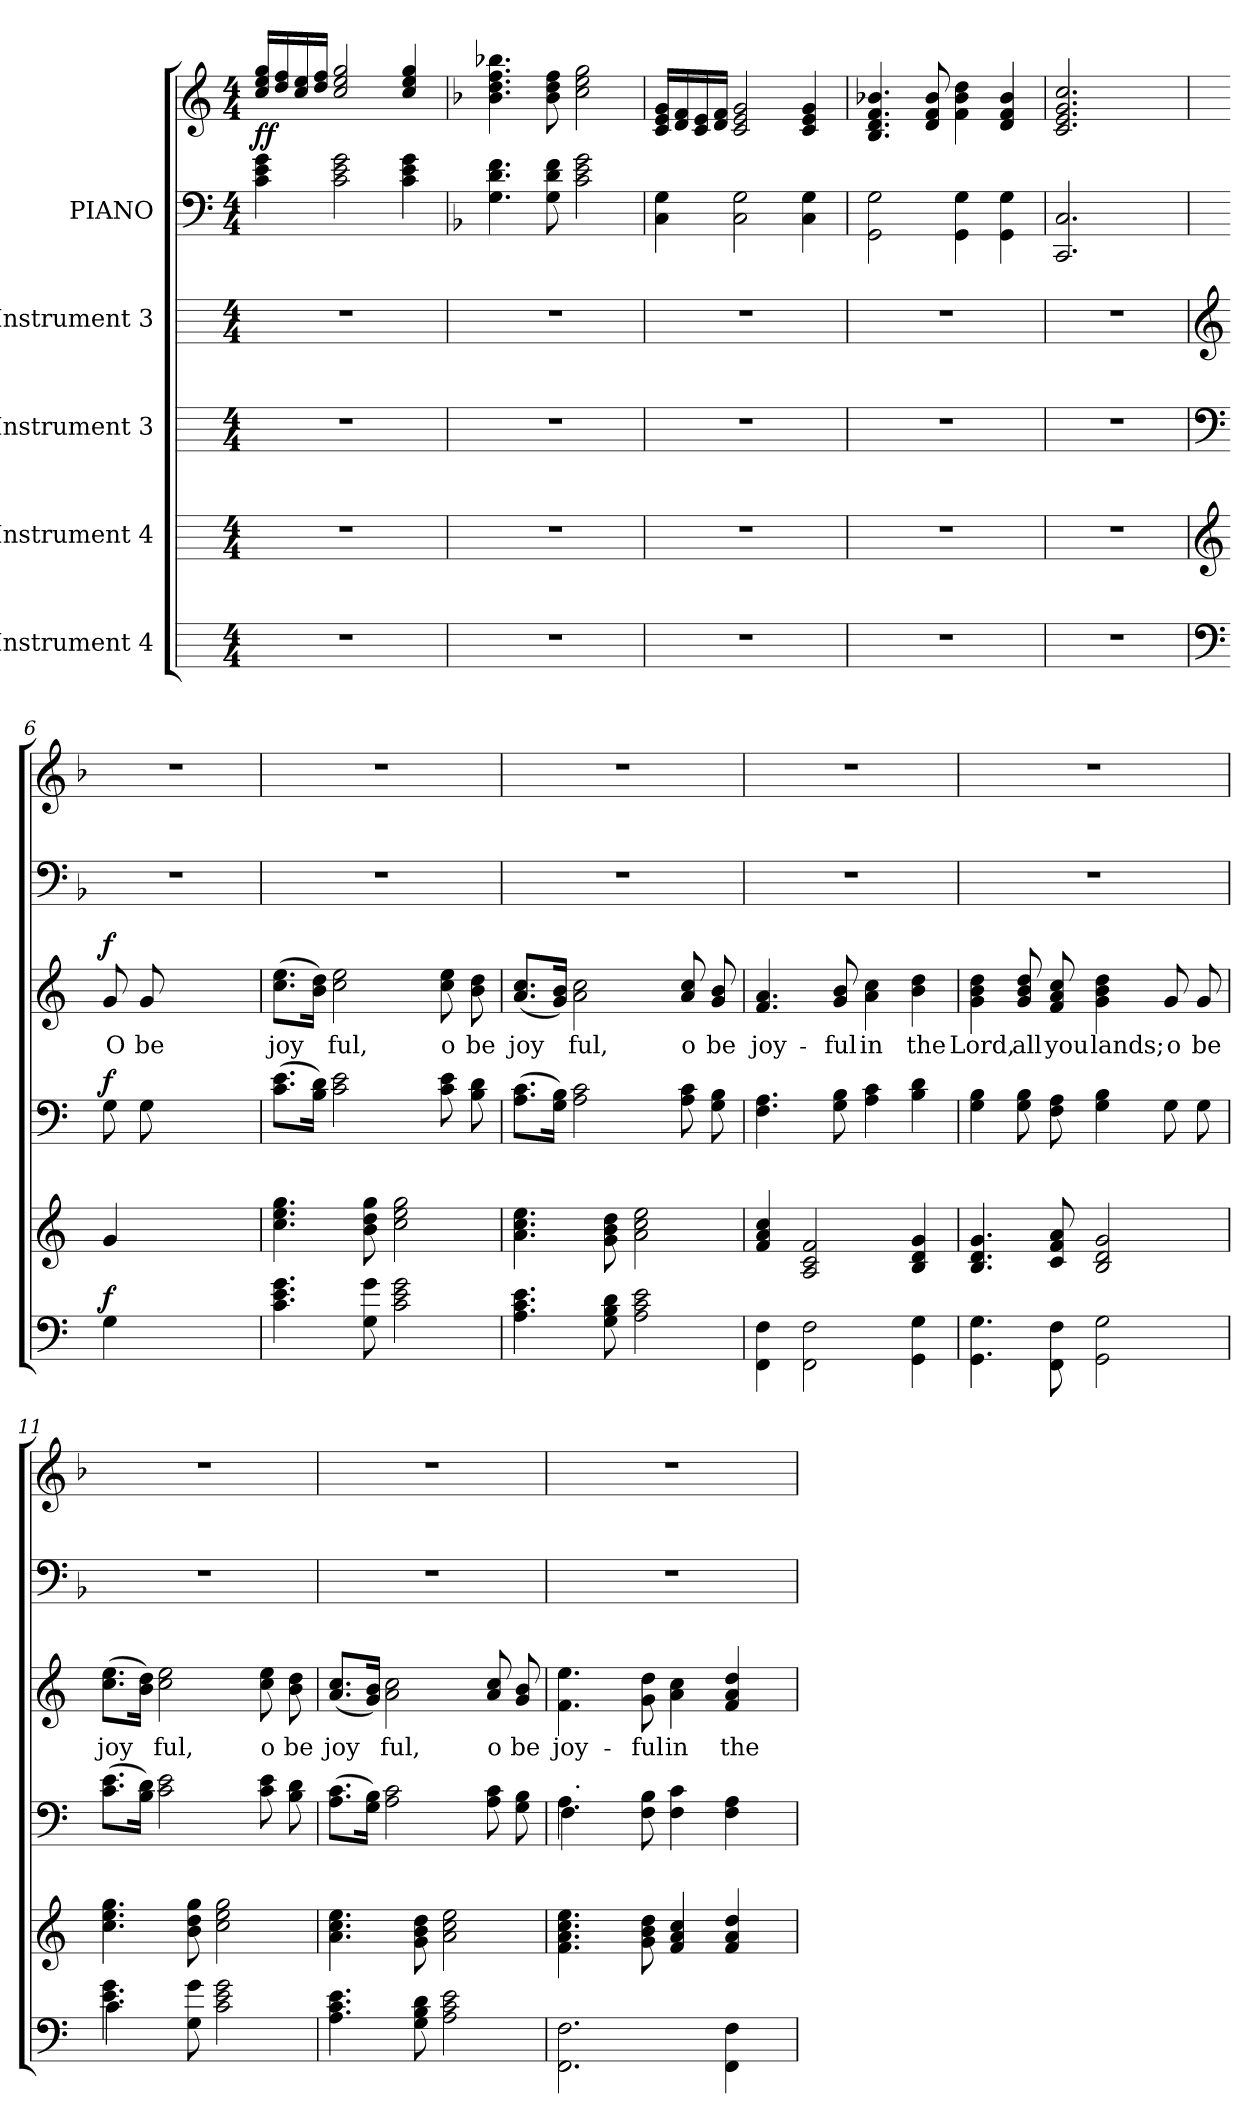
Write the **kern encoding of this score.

**kern	**dynam	**kern	**kern	**dynam	**kern	**text	**dynam	**kern	**kern	**dynam
*part5	*part5	*part4	*part3	*part3	*part2	*part2	*part2	*part1	*part1	*part1
*staff6	*staff6	*staff5	*staff4	*staff4	*staff3	*staff3	*staff3	*staff2	*staff1	*staff1/2
*I"Instrument 4	*	*I"Instrument 4	*I"Instrument 3	*	*I"Instrument 3	*	*	*I"PIANO	*	*
!!LO:PB:g=z
*stria5	*	*stria5	*stria5	*	*stria5	*	*	*stria5	*stria5	*
*	*	*	*	*	*	*	*	*clefF4	*clefG2	*
*k[]	*	*k[]	*k[]	*	*k[]	*	*	*k[]	*k[]	*
*C:	*	*C:	*C:	*	*C:	*	*	*C:	*C:	*
*M4/4	*	*M4/4	*M4/4	*	*M4/4	*	*	*M4/4	*M4/4	*
=1	=1	=1	=1	=1	=1	=1	=1	=1	=1	=1
!	!	!	!	!	!	!	!	!	!	!LO:DY:a=2
1r	.	1r	1r	.	1r	.	.	4g\ 4e\ 4c\	16gg/ 16ee/ 16cc/L	ff
.	.	.	.	.	.	.	.	.	16ff/ 16dd/	.
.	.	.	.	.	.	.	.	.	16ee/ 16cc/	.
.	.	.	.	.	.	.	.	.	16ff/ 16dd/J	.
.	.	.	.	.	.	.	.	2g\ 2e\ 2c\	2gg/ 2cc/ 2ee/	.
.	.	.	.	.	.	.	.	4g\ 4e\ 4c\	4gg/ 4cc/ 4ee/	.
=2	=2	=2	=2	=2	=2	=2	=2	=2	=2	=2
*	*	*	*	*	*	*	*	*k[b-]	*k[b-]	*
*	*	*	*	*	*	*	*	*F:	*F:	*
1r	.	1r	1r	.	1r	.	.	4.d\ 4.G\ 4.f\	4.bb-X\ 4.ff\ 4.dd\ 4.b-\	.
.	.	.	.	.	.	.	.	8d\ 8G\ 8f\	8ff\ 8dd\ 8b-\	.
.	.	.	.	.	.	.	.	2e\ 2c\ 2g\	2ee\ 2cc\ 2gg\	.
=3	=3	=3	=3	=3	=3	=3	=3	=3	=3	=3
1r	.	1r	1r	.	1r	.	.	4G\ 4C\	16g/ 16e/ 16c/L	.
.	.	.	.	.	.	.	.	.	16f/ 16d/	.
.	.	.	.	.	.	.	.	.	16e/ 16c/	.
.	.	.	.	.	.	.	.	.	16f/ 16d/J	.
.	.	.	.	.	.	.	.	2G\ 2C\	2g/ 2c/ 2e/	.
.	.	.	.	.	.	.	.	4C\ 4G\	4g/ 4e/ 4c/	.
=4	=4	=4	=4	=4	=4	=4	=4	=4	=4	=4
1r	.	1r	1r	.	1r	.	.	2GG\ 2G\	4.b-X/ 4.f/ 4.d/ 4.B-/	.
.	.	.	.	.	.	.	.	.	8b-/ 8f/ 8d/	.
.	.	.	.	.	.	.	.	4G\ 4GG\	4dd\ 4b-\ 4f\	.
.	.	.	.	.	.	.	.	4G\ 4GG\	4b-/ 4f/ 4d/	.
=5	=5	=5	=5	=5	=5	=5	=5	=5	=5	=5
1r	.	1r	1r	.	1r	.	.	2.C/ 2.CC/	2.cc/ 2.g/ 2.e/ 2.c/	.
.	.	.	.	.	.	.	.	4ryy	4ryy	.
!!LO:LB:g=z
=6	=6	=6	=6	=6	=6	=6	=6	=6	=6	=6
*clefF4	*	*clefG2	*clefF4	*	*clefG2	*	*	*	*	*
!	!LO:DY:a	!	!	!LO:DY:a	!	!LO:LY:b:cj	!LO:DY:a	!	!	!
4G\	f	4g/	8G\	f	8g/	O	f	1r	1r	.
!	!	!	!	!	!	!LO:LY:b:cj	!	!	!	!
.	.	.	8G\	.	8g/	be	.	.	.	.
2.ryy	.	2.ryy	2.ryy	.	2.ryy	.	.	.	.	.
=7	=7	=7	=7	=7	=7	=7	=7	=7	=7	=7
!	!	!	!	!	!	!LO:LY:b:cj	!	!	!	!
4.e\ 4.c\ 4.g\	.	4.gg\ 4.ee\ 4.cc\	(>8.c\ 8.e\L	.	(>8.cc\ 8.ee\L	joy-	.	1r	1r	.
!	!	!	!	!	!	!LO:LY:b:cj	!	!	!	!
.	.	.	16B\ 16d\J)	.	16dd\ 16b\J)	--	.	.	.	.
!	!	!	!	!	!	!LO:LY:b:cj	!	!	!	!
.	.	.	2c\ 2e\	.	2cc\ 2ee\	-ful,	.	.	.	.
8G\ 8g\	.	8dd\ 8b\ 8gg\	.	.	.	.	.	.	.	.
2g\ 2e\ 2c\	.	2gg\ 2cc\ 2ee\	.	.	.	.	.	.	.	.
!	!	!	!	!	!	!LO:LY:b:cj	!	!	!	!
.	.	.	8e\ 8c\	.	8ee\ 8cc\	o	.	.	.	.
!	!	!	!	!	!	!LO:LY:b:cj	!	!	!	!
.	.	.	8B\ 8d\	.	8b\ 8dd\	be	.	.	.	.
=8	=8	=8	=8	=8	=8	=8	=8	=8	=8	=8
!	!	!	!	!	!	!LO:LY:b:cj	!	!	!	!
4.c\ 4.A\ 4.e\	.	4.ee\ 4.cc\ 4.a\	(>8.A\ 8.c\L	.	(<8.cc/ 8.a/L	joy-	.	1r	1r	.
!	!	!	!	!	!	!LO:LY:b:cj	!	!	!	!
.	.	.	16G\ 16B\J)	.	16g/ 16b/J)	--	.	.	.	.
!	!	!	!	!	!	!LO:LY:b:cj	!	!	!	!
.	.	.	2c\ 2A\	.	2a\ 2cc\	-ful,	.	.	.	.
8B\ 8G\ 8d\	.	8b\ 8g\ 8dd\	.	.	.	.	.	.	.	.
2c\ 2A\ 2e\	.	2cc\ 2a\ 2ee\	.	.	.	.	.	.	.	.
!	!	!	!	!	!	!LO:LY:b:cj	!	!	!	!
.	.	.	8A\ 8c\	.	8a/ 8cc/	o	.	.	.	.
!	!	!	!	!	!	!LO:LY:b:cj	!	!	!	!
.	.	.	8B\ 8G\	.	8g/ 8b/	be	.	.	.	.
=9	=9	=9	=9	=9	=9	=9	=9	=9	=9	=9
!	!	!	!	!	!	!LO:LY:b:cj	!	!	!	!
4FF\ 4F\	.	4cc/ 4a/ 4f/	4.A\ 4.F\	.	4.f/ 4.a/	joy-	.	1r	1r	.
2FF\ 2F\	.	2c/ 2A/ 2f/	.	.	.	.	.	.	.	.
!	!	!	!	!	!	!LO:LY:b:cj	!	!	!	!
.	.	.	8G\ 8B\	.	8g/ 8b/	-ful	.	.	.	.
!	!	!	!	!	!	!LO:LY:b:cj	!	!	!	!
.	.	.	4c\ 4A\	.	4cc\ 4a\	in	.	.	.	.
!	!	!	!	!	!	!LO:LY:b:cj	!	!	!	!
4G\ 4GG\	.	4g/ 4d/ 4B/	4B\ 4d\	.	4dd\ 4b\	the	.	.	.	.
!!LO:LB:g=z
=10	=10	=10	=10	=10	=10	=10	=10	=10	=10	=10
!	!	!	!	!	!	!LO:LY:b:cj	!	!	!	!
4.G\ 4.GG\	.	4.g/ 4.d/ 4.B/	4B\ 4G\	.	4b\ 4g\ 4dd\	Lord,	.	1r	1r	.
!	!	!	!	!	!	!LO:LY:b:cj	!	!	!	!
.	.	.	8G\ 8B\	.	8b/ 8g/ 8dd/	all	.	.	.	.
!	!	!	!	!	!	!LO:LY:b:cj	!	!	!	!
8F\ 8FF\	.	8a/ 8f/ 8c/	8F\ 8A\	.	8cc/ 8a/ 8f/	you	.	.	.	.
!	!	!	!	!	!	!LO:LY:b:cj	!	!	!	!
2GG\ 2G\	.	2g/ 2d/ 2B/	4G\ 4B\	.	4b\ 4g\ 4dd\	lands;	.	.	.	.
!	!	!	!	!	!	!LO:LY:b:cj	!	!	!	!
.	.	.	8G\	.	8g/	o	.	.	.	.
!	!	!	!	!	!	!LO:LY:b:cj	!	!	!	!
.	.	.	8G\	.	8g/	be	.	.	.	.
=11	=11	=11	=11	=11	=11	=11	=11	=11	=11	=11
*^	*	*	*	*	*	*	*	*	*	*
!	!	!	!	!	!	!	!LO:LY:b:cj	!	!	!	!
4.e\ 4.g\	4c\	.	4.ee\ 4.cc\ 4.gg\	(>8.c\ 8.e\L	.	(>8.ee\ 8.cc\L	joy-	.	1r	1r	.
!	!	!	!	!	!	!	!LO:LY:b:cj	!	!	!	!
.	.	.	.	16B\ 16d\J)	.	16b\ 16dd\J)	--	.	.	.	.
!	!	!	!	!	!	!	!LO:LY:b:cj	!	!	!	!
.	2.ryy	.	.	2e\ 2c\	.	2ee\ 2cc\	-ful,	.	.	.	.
8G\ 8g\	.	.	8dd\ 8b\ 8gg\	.	.	.	.	.	.	.	.
2g\ 2e\ 2c\	.	.	2gg\ 2cc\ 2ee\	.	.	.	.	.	.	.	.
!	!	!	!	!	!	!	!LO:LY:b:cj	!	!	!	!
.	.	.	.	8e\ 8c\	.	8cc\ 8ee\	o	.	.	.	.
!	!	!	!	!	!	!	!LO:LY:b:cj	!	!	!	!
.	.	.	.	8d\ 8B\	.	8dd\ 8b\	be	.	.	.	.
*v	*v	*	*	*	*	*	*	*	*	*	*
=12	=12	=12	=12	=12	=12	=12	=12	=12	=12	=12
!	!	!	!	!	!	!LO:LY:b:cj	!	!	!	!
4.c\ 4.A\ 4.e\	.	4.ee\ 4.cc\ 4.a\	(>8.A\ 8.c\L	.	(<8.cc/ 8.a/L	joy-	.	1r	1r	.
!	!	!	!	!	!	!LO:LY:b:cj	!	!	!	!
.	.	.	16G\ 16B\J)	.	16g/ 16b/J)	--	.	.	.	.
!	!	!	!	!	!	!LO:LY:b:cj	!	!	!	!
.	.	.	2A\ 2c\	.	2cc\ 2a\	-ful,	.	.	.	.
8d\ 8B\ 8G\	.	8dd\ 8b\ 8g\	.	.	.	.	.	.	.	.
2c\ 2A\ 2e\	.	2cc\ 2a\ 2ee\	.	.	.	.	.	.	.	.
!	!	!	!	!	!	!LO:LY:b:cj	!	!	!	!
.	.	.	8A\ 8c\	.	8cc/ 8a/	o	.	.	.	.
!	!	!	!	!	!	!LO:LY:b:cj	!	!	!	!
.	.	.	8G\ 8B\	.	8b/ 8g/	be	.	.	.	.
!!LO:PB:g=z
=13	=13	=13	=13	=13	=13	=13	=13	=13	=13	=13
*	*	*	*^	*	*	*	*	*	*	*
!	!	!	!	!	!	!	!LO:LY:b:cj	!	!	!	!
*	*	*	*	*^	*	*	*	*	*	*	*
2.F\ 2.FF\	.	4.cc\ 4.a\ 4.f\ 4.ee\	4.A\	4F\	32.ryy	.	4.f\ 4.ee\	joy-	.	1r	1r	.
!	!	!	!	!	!LO:TX:a:t=.	!	!	!	!	!	!	!
.	.	.	.	.	2ryy	.	.	.	.	.	.	.
.	.	.	.	2.ryy	.	.	.	.	.	.	.	.
!	!	!	!	!	!	!	!	!LO:LY:b:cj	!	!	!	!
.	.	8dd\ 8b\ 8g\	8F\ 8B\	.	.	.	8g\ 8dd\	-ful	.	.	.	.
!	!	!	!	!	!	!	!	!LO:LY:b:cj	!	!	!	!
.	.	4cc/ 4f/ 4a/	4F\ 4c\	.	.	.	4a\ 4cc\	in	.	.	.	.
.	.	.	.	.	4ryy	.	.	.	.	.	.	.
!	!	!	!	!	!	!	!	!LO:LY:b:cj	!	!	!	!
4FF\ 4F\	.	4dd/ 4a/ 4f/	4A\ 4F\	.	.	.	4dd/ 4f/ 4a/	the	.	.	.	.
.	.	.	.	.	8ryy	.	.	.	.	.	.	.
.	.	.	.	.	16ryy	.	.	.	.	.	.	.
.	.	.	.	.	64ryy	.	.	.	.	.	.	.
*	*	*	*v	*v	*v	*	*	*	*	*	*	*
=	=	=	=	=	=	=	=	=	=	=
*-	*-	*-	*-	*-	*-	*-	*-	*-	*-	*-
